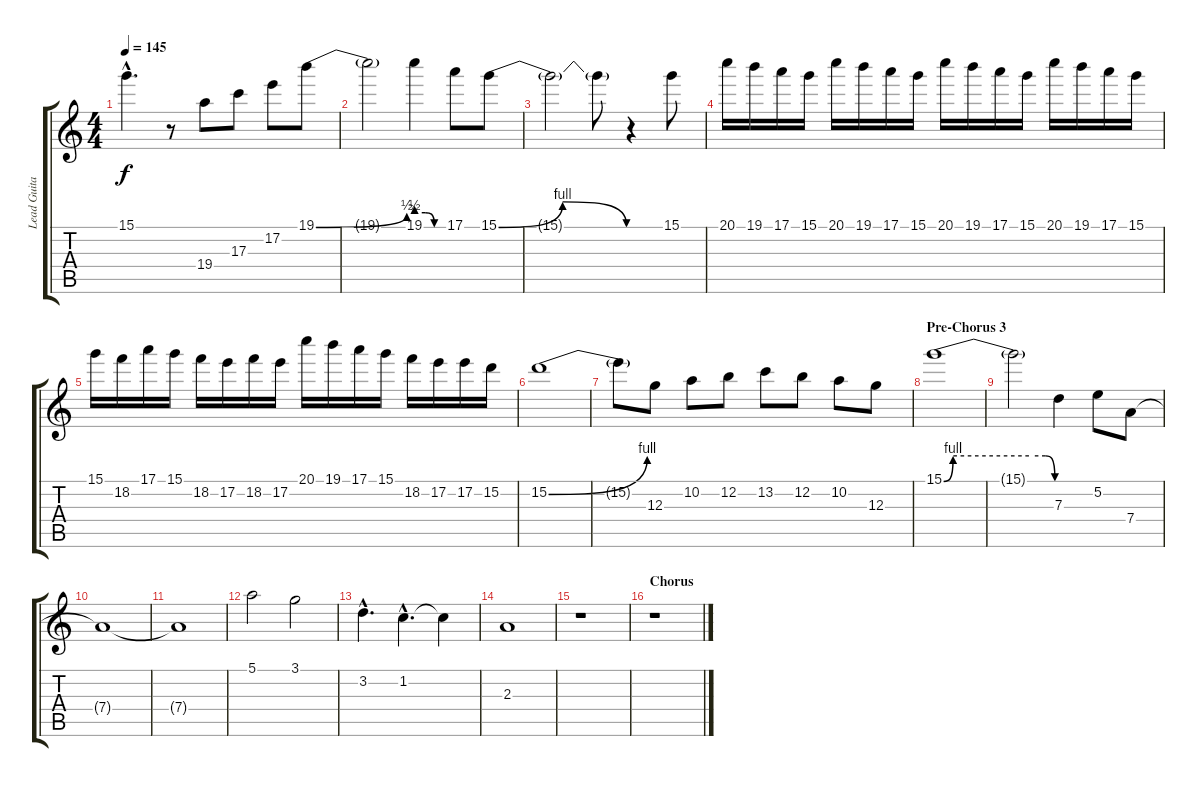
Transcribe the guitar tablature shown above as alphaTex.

\track ("Lead Guitar" "Lead Guita") {instrument distortionguitar}
\staff {score tabs}
\tuning (E4 B3 G3 D3 A2 E2) {hide}
\ts (4 4)
\tempo 145
\clef g2
\ks c
15.1{hac t}.4{d dy f} r.8 19.4.8 17.3.8 17.2.8 19.1{be (bend 0 0 60 2)}.8 |
19.1{t}.2 19.1{be (custom 0 2 20 2 40 0 60 0)}.4 17.1.8 15.1{be (bendrelease 0 0 9 4 40 4 60 0)}.8 |
15.1{t}.2 15.1{t}.8 r.4 15.1.8 |
20.1.16 19.1.16 17.1.16 15.1.16 20.1.16 19.1.16 17.1.16 15.1.16 20.1.16 19.1.16 17.1.16 15.1.16 20.1.16 19.1.16 17.1.16 15.1.16 |
15.1.16 18.2.16 17.1.16 15.1.16 18.2.16 17.2.16 18.2.16 17.2.16 20.1.16 19.1.16 17.1.16 15.1.16 18.2.16 17.2.16 17.2.16 15.2.16 |
15.2{be (bend 0 0 60 4)}.1 |
15.2{t}.8 12.3.8 10.2.8 12.2.8 13.2.8 12.2.8 10.2.8 12.3.8 |
\section ("" "Pre-Chorus 3")
15.1{be (custom 0 0 5 4 46 4 55 4 60 0)}.1{volume 16 balance 0 instrument distortionguitar} |
15.1{t}.2{volume 16 balance 8} 7.3.4 5.2.8 7.4.8 |
7.4{t}.1 |
7.4{t}.1 |
5.1.2 3.1.2 |
3.2{hac}.4{d} 1.2{hac}.4{d} 1.2{t}.4 |
2.3.1 |
r.1 |
\section ("" "Chorus")
r.1
